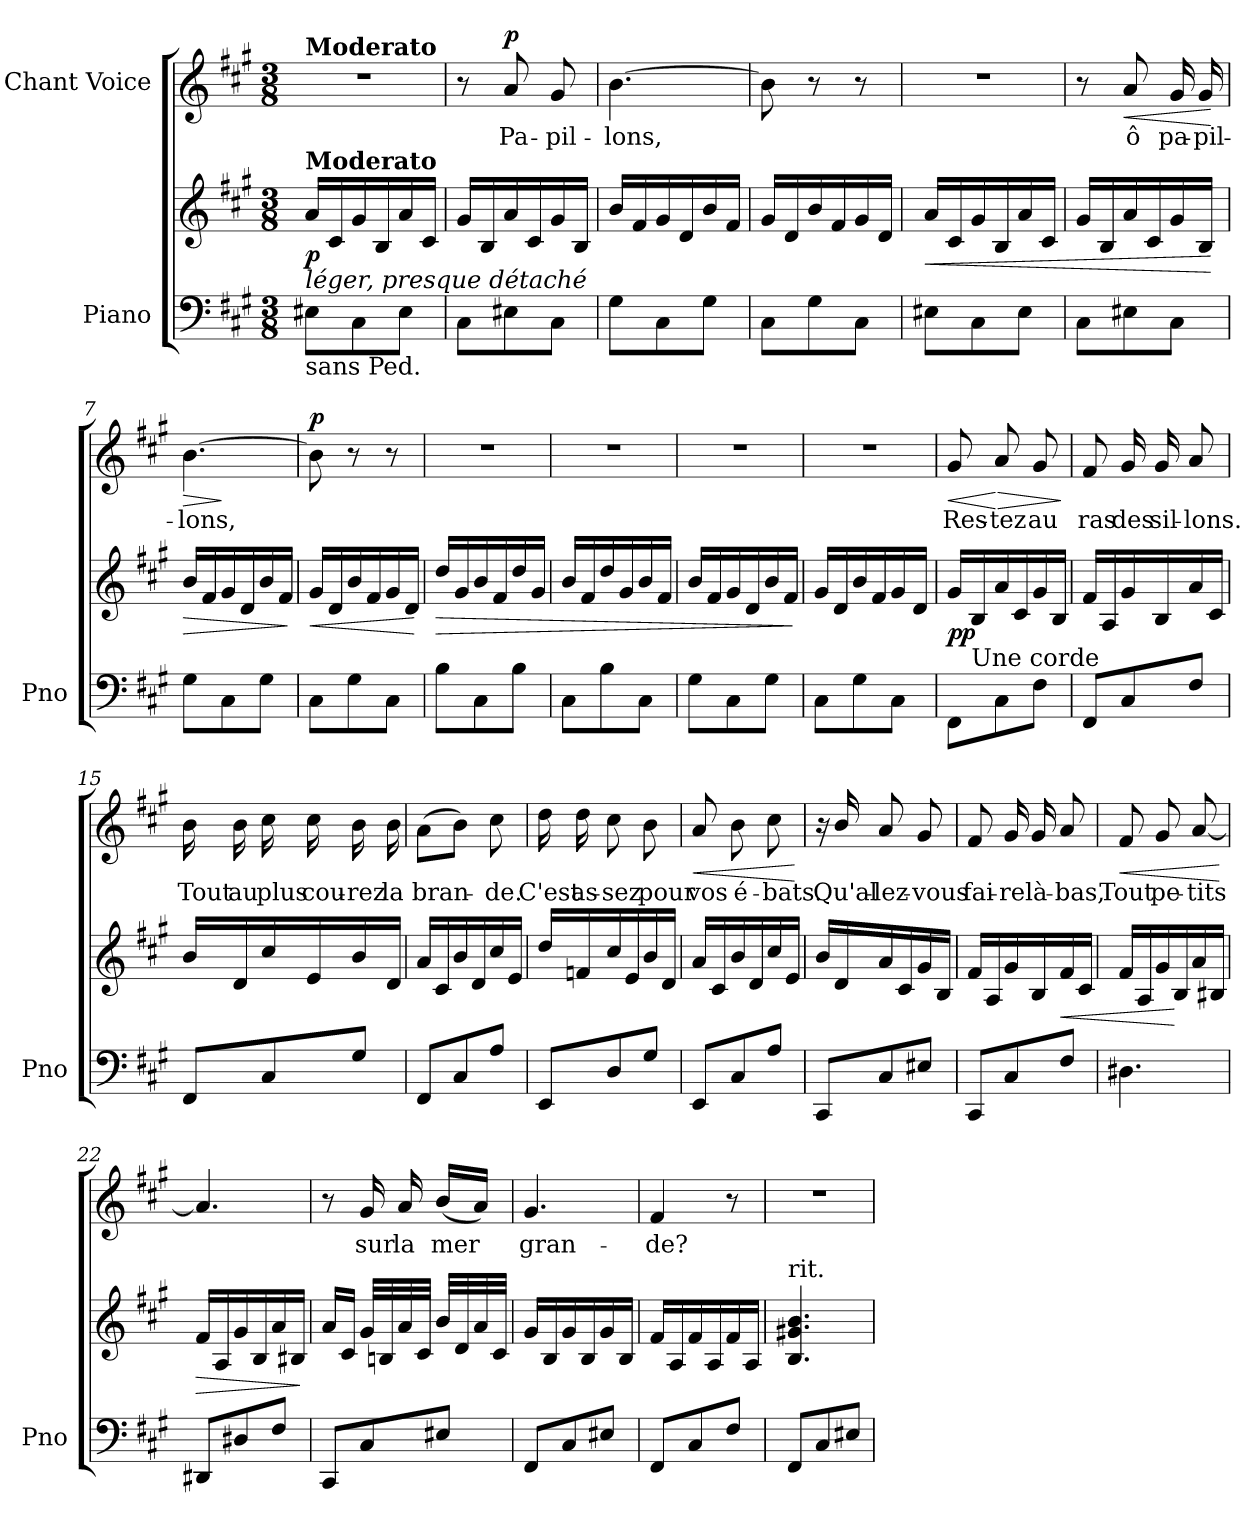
**kern	**kern	**dynam	**kern	**text	**dynam
*part2	*part2	*part2	*part1	*part1	*part1
*staff3	*staff2	*staff2/3	*staff1	*staff1	*staff1
*I"Piano	*	*	*I"Chant Voice	*	*
*I'Pno	*	*	*	*	*
*clefF4	*clefG2	*	*clefG2	*	*
*k[f#c#g#]	*k[f#c#g#]	*	*k[f#c#g#]	*	*
*M3/8	*M3/8	*	*M3/8	*	*
=1	=1	=1	=1	=1	=1
!	!	!	!LO:TX:a:B:t=Moderato	!	!
!	!LO:TX:a:B:t=Moderato	!	!	!	!
!	!LO:TX:b:i:t=léger, presque détaché	!	!	!	!
!LO:TX:b:t=sans Ped.	!	!	!	!	!
!	!	!LO:DY:b	!	!	!
8E#X\L	16a/LL	p	4.r	.	.
.	16c#/	.	.	.	.
8C#\	16g#/	.	.	.	.
.	16B/	.	.	.	.
8E#\J	16a/	.	.	.	.
.	16c#/JJ	.	.	.	.
=2	=2	=2	=2	=2	=2
8C#\L	16g#/LL	.	8r	.	.
.	16B/	.	.	.	.
!	!	!	!	!LO:LY:b	!LO:DY:a
8E#X\	16a/	.	8a/	Pa-	p
.	16c#/	.	.	.	.
!	!	!	!	!LO:LY:b	!
8C#\J	16g#/	.	8g#/	-pil-	.
.	16B/JJ	.	.	.	.
=3	=3	=3	=3	=3	=3
!	!	!	!	!LO:LY:b	!
8G#\L	16b/LL	.	[4.b\	-lons,	.
.	16f#/	.	.	.	.
8C#\	16g#/	.	.	.	.
.	16d/	.	.	.	.
8G#\J	16b/	.	.	.	.
.	16f#/JJ	.	.	.	.
=4	=4	=4	=4	=4	=4
8C#\L	16g#/LL	.	8b\]	.	.
.	16d/	.	.	.	.
8G#\	16b/	.	8r	.	.
.	16f#/	.	.	.	.
8C#\J	16g#/	.	8r	.	.
.	16d/JJ	.	.	.	.
!!LO:LB:g=z
=5	=5	=5	=5	=5	=5
!	!	!LO:HP:b	!	!	!
8E#X\L	16a/LL	<	4.r	.	.
.	16c#/	.	.	.	.
8C#\	16g#/	.	.	.	.
.	16B/	.	.	.	.
8E#\J	16a/	.	.	.	.
.	16c#/JJ	.	.	.	.
=6	=6	=6	=6	=6	=6
8C#\L	16g#/LL	.	8r	.	.
.	16B/	.	.	.	.
!	!	!	!	!LO:LY:b	!LO:HP:b
8E#X\	16a/	.	8a/	ô	<
.	16c#/	.	.	.	.
!	!	!	!	!LO:LY:b	!
8C#\J	16g#/	.	16g#/	pa-	.
!	!	!	!	!LO:LY:b	!
.	16B/JJ	.	16g#/	-pil-	.
.	.	[	.	.	[
=7	=7	=7	=7	=7	=7
!	!	!LO:HP:b	!	!LO:LY:b	!LO:HP:b
*	*	*	*^	*	*
8G#\L	16b/LL	>	[4.b\	8ryy	-lons,	>
.	16f#/	.	.	.	.	.
8C#\	16g#/	.	.	4ryy	.	]
.	16d/	.	.	.	.	.
8G#\J	16b/	.	.	.	.	.
.	16f#/JJ	.	.	.	.	.
*	*	*	*v	*v	*	*
.	.	]	.	.	.
=8	=8	=8	=8	=8	=8
!	!	!LO:HP:b	!	!	!LO:DY:a
8C#\L	16g#/LL	<	8b\]	.	p
.	16d/	.	.	.	.
8G#\	16b/	.	8r	.	.
.	16f#/	.	.	.	.
8C#\J	16g#/	.	8r	.	.
.	16d/JJ	.	.	.	.
.	.	[	.	.	.
=9	=9	=9	=9	=9	=9
!	!	!LO:HP:b	!	!	!
8B\L	16dd/LL	>	4.r	.	.
.	16g#/	.	.	.	.
8C#\	16b/	.	.	.	.
.	16f#/	.	.	.	.
8B\J	16dd/	.	.	.	.
.	16g#/JJ	.	.	.	.
!!LO:LB:g=z
=10	=10	=10	=10	=10	=10
8C#\L	16b/LL	.	4.r	.	.
.	16f#/	.	.	.	.
8B\	16dd/	.	.	.	.
.	16g#/	.	.	.	.
8C#\J	16b/	.	.	.	.
.	16f#/JJ	.	.	.	.
=11	=11	=11	=11	=11	=11
8G#\L	16b/LL	.	4.r	.	.
.	16f#/	.	.	.	.
8C#\	16g#/	.	.	.	.
.	16d/	.	.	.	.
8G#\J	16b/	.	.	.	.
.	16f#/JJ	.	.	.	.
.	.	]	.	.	.
=12	=12	=12	=12	=12	=12
8C#\L	16g#/LL	.	4.r	.	.
.	16d/	.	.	.	.
8G#\	16b/	.	.	.	.
.	16f#/	.	.	.	.
8C#\J	16g#/	.	.	.	.
.	16d/JJ	.	.	.	.
=13	=13	=13	=13	=13	=13
!	!	!LO:DY:b	!	!LO:LY:b	!LO:HP:b
8FF#\L	16g#/LL	pp	8g#/	Res-	<
!	!LO:TX:b:t=Une corde	!	!	!	!
.	16B/	.	.	.	.
!	!	!	!	!LO:LY:b	!LO:HP:n=1:b
8C#\	16a/	.	8a/	-tez	[ >
.	16c#/	.	.	.	.
!	!	!	!	!LO:LY:b	!
8F#\J	16g#/	.	8g#/	au	.
.	16B/JJ	.	.	.	.
.	.	.	.	.	]
!!LO:PB:g=z
=14	=14	=14	=14	=14	=14
!	!	!	!	!LO:LY:b	!
8FF#/L	16f#/LL	.	8f#/	ras	.
.	16A/	.	.	.	.
!	!	!	!	!LO:LY:b	!
8C#/	16g#/	.	16g#/	des	.
!	!	!	!	!LO:LY:b	!
.	16B/	.	16g#/	sil-	.
!	!	!	!	!LO:LY:b	!
8F#/J	16a/	.	8a/	-lons.	.
.	16c#/JJ	.	.	.	.
=15	=15	=15	=15	=15	=15
!	!	!	!	!LO:LY:b	!
8FF#/L	16b/LL	.	16b\	Tout	.
!	!	!	!	!LO:LY:b	!
.	16d/	.	16b\	au	.
!	!	!	!	!LO:LY:b	!
8C#/	16cc#/	.	16cc#\	plus	.
!	!	!	!	!LO:LY:b	!
.	16e/	.	16cc#\	cou-	.
!	!	!	!	!LO:LY:b	!
8G#/J	16b/	.	16b\	-rez	.
!	!	!	!	!LO:LY:b	!
.	16d/JJ	.	16b\	la	.
=16	=16	=16	=16	=16	=16
!	!	!	!	!LO:LY:b	!
8FF#/L	16a/LL	.	(8a\L	bran-	.
.	16c#/	.	.	.	.
8C#/	16b/	.	8b\J)	.	.
.	16d/	.	.	.	.
!	!	!	!	!LO:LY:b	!
8A/J	16cc#/	.	8cc#\	-de.	.
.	16e/JJ	.	.	.	.
=17	=17	=17	=17	=17	=17
!	!	!	!	!LO:LY:b	!
8EE/L	16dd/LL	.	16dd\	C'est	.
!	!	!	!	!LO:LY:b	!
.	16fn/	.	16dd\	as-	.
!	!	!	!	!LO:LY:b	!
8D/	16cc#/	.	8cc#\	-sez	.
.	16e/	.	.	.	.
!	!	!	!	!LO:LY:b	!
8G#/J	16b/	.	8b\	pour	.
.	16d/JJ	.	.	.	.
!!LO:LB:g=z
=18	=18	=18	=18	=18	=18
!	!	!	!	!LO:LY:b	!LO:HP:b
8EE/L	16a/LL	.	8a/	vos	<
.	16c#/	.	.	.	.
!	!	!	!	!LO:LY:b	!
8C#/	16b/	.	8b\	é-	.
.	16d/	.	.	.	.
!	!	!	!	!LO:LY:b	!
8A/J	16cc#/	.	8cc#\	-bats.	.
.	16e/JJ	.	.	.	.
.	.	.	.	.	[
=19	=19	=19	=19	=19	=19
8CC#/L	16b/LL	.	16r	.	.
!	!	!	!	!LO:LY:b	!
.	16d/	.	16b/	Qu'al-	.
!	!	!	!	!LO:LY:b	!
8C#/	16a/	.	8a/	-lez-	.
.	16c#/	.	.	.	.
!	!	!	!	!LO:LY:b	!
8E#X/J	16g#/	.	8g#/	-vous	.
.	16B/JJ	.	.	.	.
=20	=20	=20	=20	=20	=20
!	!	!	!	!LO:LY:b	!
8CC#/L	16f#/LL	.	8f#/	fai-	.
.	16A/	.	.	.	.
!	!	!	!	!LO:LY:b	!
8C#/	16g#/	.	16g#/	-re	.
!	!	!	!	!LO:LY:b	!
.	16B/	.	16g#/	là-	.
!	!	!LO:HP:b	!	!LO:LY:b	!
8F#/J	16f#/	<	8a/	-bas,	.
.	16c#/JJ	.	.	.	.
=21	=21	=21	=21	=21	=21
!	!	!	!	!LO:LY:b	!LO:HP:b
4.D#X\	16f#/LL	.	8f#/	Tout	<
.	16A/	.	.	.	.
!	!	!	!	!LO:LY:b	!
.	16g#/	.	8g#/	pe-	.
.	16B/	[	.	.	.
!	!	!	!	!LO:LY:b	!
.	16a/	.	[8a/	-tits	.
.	16B#X/JJ	.	.	.	.
.	.	.	.	.	[
!!LO:LB:g=z
=22	=22	=22	=22	=22	=22
!	!	!LO:HP:b	!	!	!
8DD#X/L	16f#/LL	>	4.a/]	.	.
.	16A/	.	.	.	.
8D#X/	16g#/	.	.	.	.
.	16B/	.	.	.	.
8F#/J	16a/	.	.	.	.
.	16B#X/JJ	.	.	.	.
.	.	]	.	.	.
=23	=23	=23	=23	=23	=23
8CC#/L	16a/LL	.	8r	.	.
.	16c#/JJ	.	.	.	.
!	!	!	!	!LO:LY:b	!
8C#/	32g#/LLL	.	16g#/	sur	.
.	32Bn/	.	.	.	.
!	!	!	!	!LO:LY:b	!
.	32a/	.	16a/	la	.
.	32c#/JJJ	.	.	.	.
!	!	!	!	!LO:LY:b	!
8E#X/J	32b/LLL	.	(16b/LL	mer	.
.	32d/	.	.	.	.
.	32a/	.	16a/JJ)	.	.
.	32c#/JJJ	.	.	.	.
=24	=24	=24	=24	=24	=24
!	!	!	!	!LO:LY:b	!
8FF#/L	16g#/LL	.	4.g#/	gran-	.
.	16B/	.	.	.	.
8C#/	16g#/	.	.	.	.
.	16B/	.	.	.	.
8E#X/J	16g#/	.	.	.	.
.	16B/JJ	.	.	.	.
=25	=25	=25	=25	=25	=25
!	!	!	!	!LO:LY:b	!
8FF#/L	16f#/LL	.	4f#/	-de?	.
.	16A/	.	.	.	.
8C#/	16f#/	.	.	.	.
.	16A/	.	.	.	.
8F#/J	16f#/	.	8r	.	.
.	16A/JJ	.	.	.	.
!!LO:LB:g=z
=26	=26	=26	=26	=26	=26
!	!LO:TX:a:t=rit.	!	!	!	!
8FF#/L	4.B/ 4.g#X/ 4.b/	.	4.r	.	.
8C#/	.	.	.	.	.
8E#X/J	.	.	.	.	.
=	=	=	=	=	=
*-	*-	*-	*-	*-	*-
